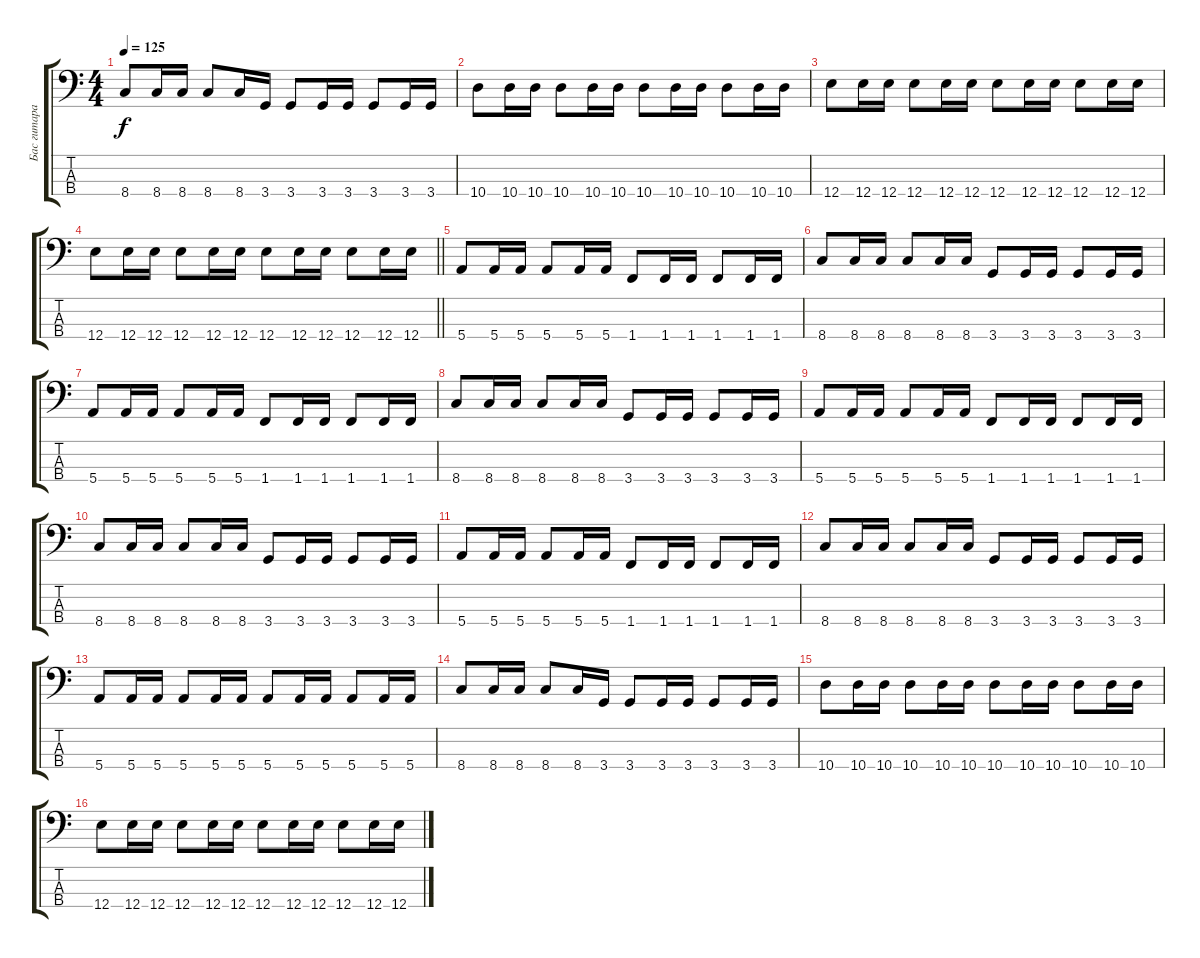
\track ("Бас гитара" "Бас гитара") {instrument electricbassfinger}
\staff {score tabs}
\tuning (G2 D2 A1 E1) {hide}
\ts (4 4)
\tempo 125
\clef f4
\ks c
8.4.8{dy f} 8.4.16 8.4.16 8.4.8 8.4.16 3.4.16 3.4.8 3.4.16 3.4.16 3.4.8 3.4.16 3.4.16 |
10.4.8 10.4.16 10.4.16 10.4.8 10.4.16 10.4.16 10.4.8 10.4.16 10.4.16 10.4.8 10.4.16 10.4.16 |
12.4.8 12.4.16 12.4.16 12.4.8 12.4.16 12.4.16 12.4.8 12.4.16 12.4.16 12.4.8 12.4.16 12.4.16 |
\barLineRight lightlight
12.4.8 12.4.16 12.4.16 12.4.8 12.4.16 12.4.16 12.4.8 12.4.16 12.4.16 12.4.8 12.4.16 12.4.16 |
5.4.8 5.4.16 5.4.16 5.4.8 5.4.16 5.4.16 1.4.8 1.4.16 1.4.16 1.4.8 1.4.16 1.4.16 |
8.4.8 8.4.16 8.4.16 8.4.8 8.4.16 8.4.16 3.4.8 3.4.16 3.4.16 3.4.8 3.4.16 3.4.16 |
5.4.8 5.4.16 5.4.16 5.4.8 5.4.16 5.4.16 1.4.8 1.4.16 1.4.16 1.4.8 1.4.16 1.4.16 |
8.4.8 8.4.16 8.4.16 8.4.8 8.4.16 8.4.16 3.4.8 3.4.16 3.4.16 3.4.8 3.4.16 3.4.16 |
5.4.8 5.4.16 5.4.16 5.4.8 5.4.16 5.4.16 1.4.8 1.4.16 1.4.16 1.4.8 1.4.16 1.4.16 |
8.4.8 8.4.16 8.4.16 8.4.8 8.4.16 8.4.16 3.4.8 3.4.16 3.4.16 3.4.8 3.4.16 3.4.16 |
5.4.8 5.4.16 5.4.16 5.4.8 5.4.16 5.4.16 1.4.8 1.4.16 1.4.16 1.4.8 1.4.16 1.4.16 |
8.4.8 8.4.16 8.4.16 8.4.8 8.4.16 8.4.16 3.4.8 3.4.16 3.4.16 3.4.8 3.4.16 3.4.16 |
5.4.8 5.4.16 5.4.16 5.4.8 5.4.16 5.4.16 5.4.8 5.4.16 5.4.16 5.4.8 5.4.16 5.4.16 |
8.4.8 8.4.16 8.4.16 8.4.8 8.4.16 3.4.16 3.4.8 3.4.16 3.4.16 3.4.8 3.4.16 3.4.16 |
10.4.8 10.4.16 10.4.16 10.4.8 10.4.16 10.4.16 10.4.8 10.4.16 10.4.16 10.4.8 10.4.16 10.4.16 |
12.4.8 12.4.16 12.4.16 12.4.8 12.4.16 12.4.16 12.4.8 12.4.16 12.4.16 12.4.8 12.4.16 12.4.16
